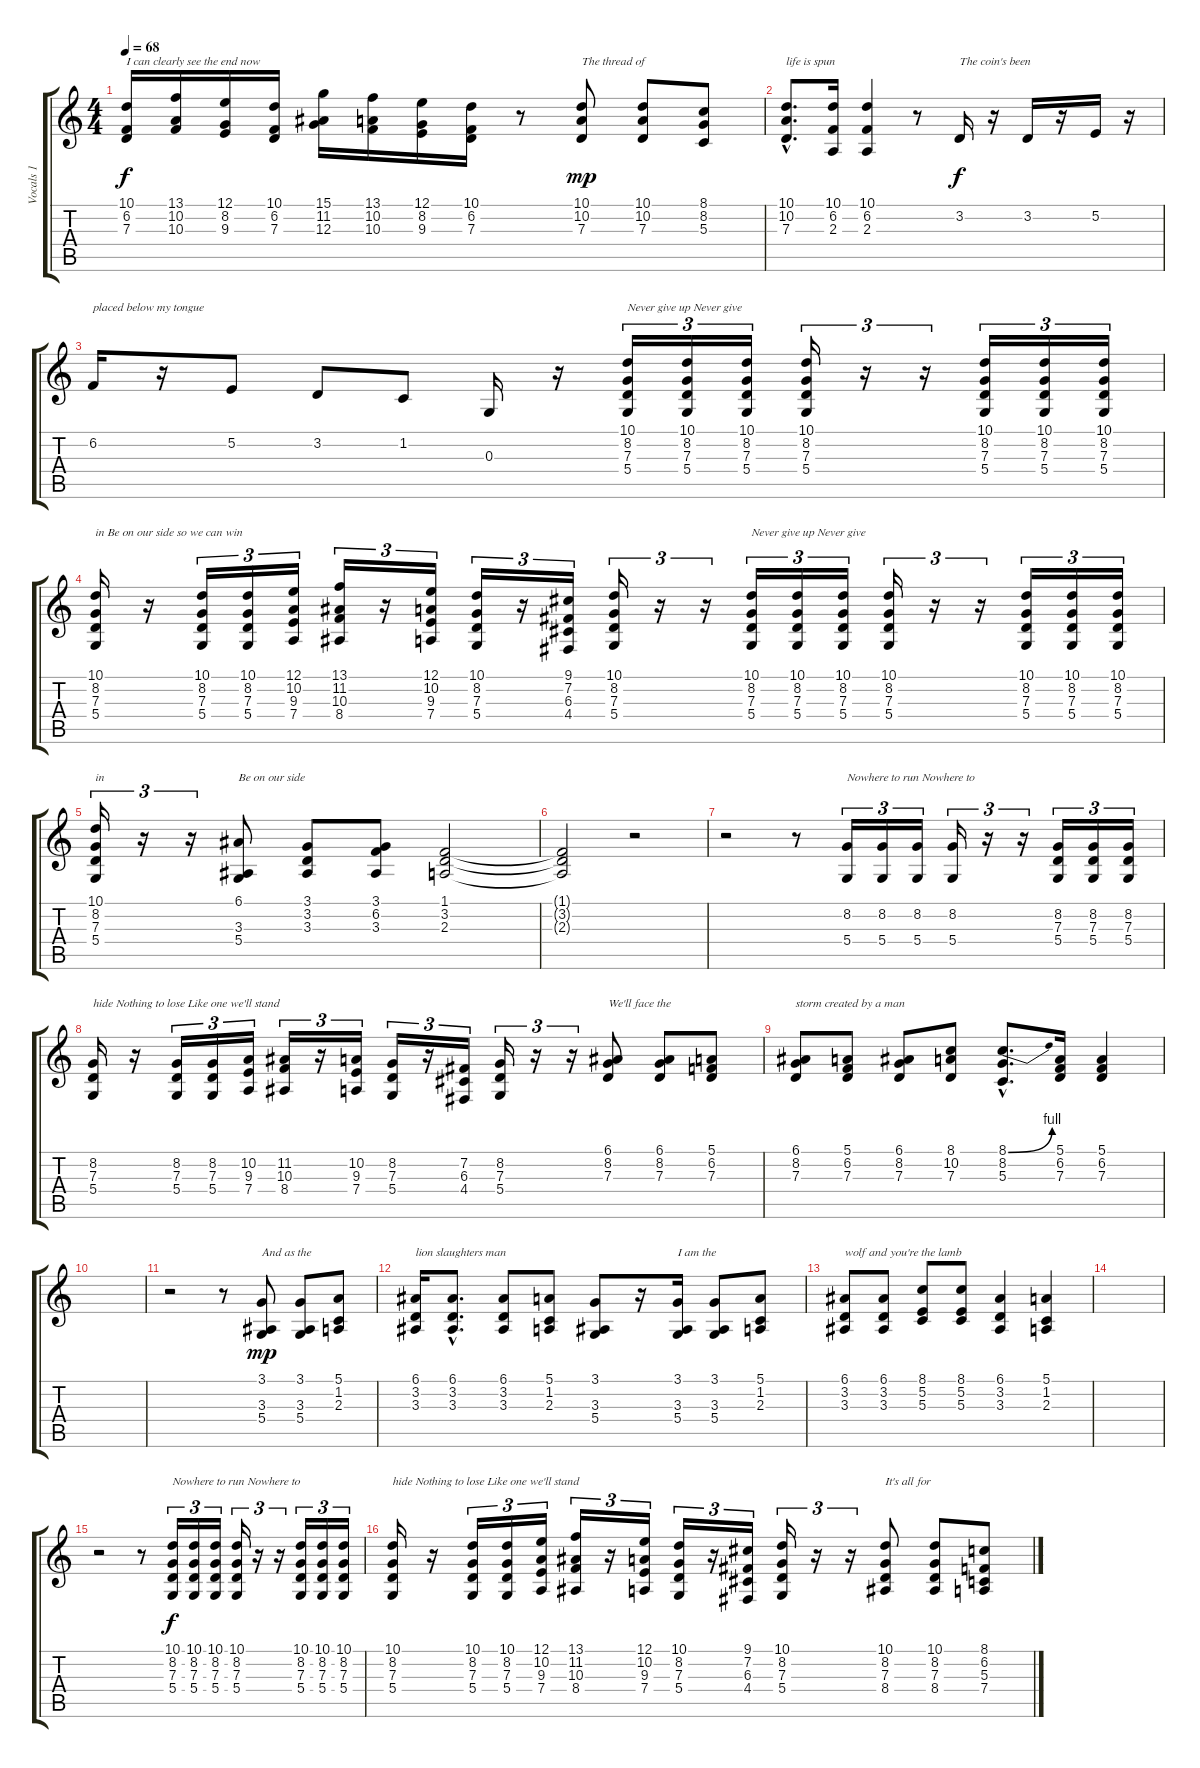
\track ("Vocals 1" "Vocals 1") {instrument frenchhorn}
\staff {score tabs}
\tuning (E4 B3 G3 D3 A2 E2) {hide}
\ts (4 4)
\tempo 68
\clef g2
\ks c
(10.1 6.2 7.3).16{txt "I can clearly see the end now" dy f} (13.1 10.2 10.3).16 (12.1 8.2 9.3).16 (10.1 6.2 7.3).16 (15.1 11.2 12.3).16 (13.1 10.2 10.3).16 (12.1 8.2 9.3).16 (10.1 6.2 7.3).16 r.8 (10.1 10.2 7.3).8{txt "The thread of" dy mp} (10.1 10.2 7.3).8 (8.1 8.2 5.3).8 |
(10.1{hac} 10.2{hac} 7.3{hac}).8{d txt "life is spun"} (10.1 6.2 2.3).16 (10.1 6.2 2.3).4 r.8 3.2.16{txt "The coin's been" dy f} r.16 3.2.16 r.16 5.2.16 r.16 |
\section ("" "")
6.2.16{txt "placed below my tongue"} r.16 5.2.8 3.2.8 1.2.8 0.3.16 r.16 (10.1 8.2 7.3 5.4).16{tu (3 2) txt "Never give up Never give"} (10.1 8.2 7.3 5.4).16{tu (3 2)} (10.1 8.2 7.3 5.4).16{tu (3 2)} (10.1 8.2 7.3 5.4).16{tu (3 2)} r.16{tu (3 2)} r.16{tu (3 2)} (10.1 8.2 7.3 5.4).16{tu (3 2)} (10.1 8.2 7.3 5.4).16{tu (3 2)} (10.1 8.2 7.3 5.4).16{tu (3 2)} |
(10.1 8.2 7.3 5.4).16{txt "in Be on our side so we can win"} r.16 (10.1 8.2 7.3 5.4).16{tu (3 2)} (10.1 8.2 7.3 5.4).16{tu (3 2)} (12.1 10.2 9.3 7.4).16{tu (3 2)} (13.1 11.2 10.3 8.4).16{tu (3 2)} r.16{tu (3 2)} (12.1 10.2 9.3 7.4).16{tu (3 2)} (10.1 8.2 7.3 5.4).16{tu (3 2)} r.16{tu (3 2)} (9.1 7.2 6.3 4.4).16{tu (3 2)} (10.1 8.2 7.3 5.4).16{tu (3 2)} r.16{tu (3 2)} r.16{tu (3 2)} (10.1 8.2 7.3 5.4).16{tu (3 2) txt "Never give up Never give"} (10.1 8.2 7.3 5.4).16{tu (3 2)} (10.1 8.2 7.3 5.4).16{tu (3 2)} (10.1 8.2 7.3 5.4).16{tu (3 2)} r.16{tu (3 2)} r.16{tu (3 2)} (10.1 8.2 7.3 5.4).16{tu (3 2)} (10.1 8.2 7.3 5.4).16{tu (3 2)} (10.1 8.2 7.3 5.4).16{tu (3 2)} |
(10.1 8.2 7.3 5.4).16{tu (3 2) txt "in"} r.16{tu (3 2)} r.16{tu (3 2)} (6.1 3.3 5.4).8{txt "Be on our side"} (3.1 3.2 3.3).8 (3.1 6.2 3.3).8 (1.1 3.2 2.3).2 |
(1.1{t} 3.2{t} 2.3{t}).2 r.2 |
r.2 r.8 (8.2 5.4).16{tu (3 2) txt "Nowhere to run Nowhere to"} (8.2 5.4).16{tu (3 2)} (8.2 5.4).16{tu (3 2)} (8.2 5.4).16{tu (3 2)} r.16{tu (3 2)} r.16{tu (3 2)} (8.2 7.3 5.4).16{tu (3 2)} (8.2 7.3 5.4).16{tu (3 2)} (8.2 7.3 5.4).16{tu (3 2)} |
(8.2 7.3 5.4).16{txt "hide Nothing to lose Like one we'll stand"} r.16 (8.2 7.3 5.4).16{tu (3 2)} (8.2 7.3 5.4).16{tu (3 2)} (10.2 9.3 7.4).16{tu (3 2)} (11.2 10.3 8.4).16{tu (3 2)} r.16{tu (3 2)} (10.2 9.3 7.4).16{tu (3 2)} (8.2 7.3 5.4).16{tu (3 2)} r.16{tu (3 2)} (7.2 6.3 4.4).16{tu (3 2)} (8.2 7.3 5.4).16{tu (3 2)} r.16{tu (3 2)} r.16{tu (3 2)} (6.1 8.2 7.3).8{txt "We'll face the"} (6.1 8.2 7.3).8 (5.1 6.2 7.3).8 |
(6.1 8.2 7.3).8{txt "storm created by a man"} (5.1 6.2 7.3).8 (6.1 8.2 7.3).8 (8.1 10.2 7.3).8 (8.1{be (bend 0 0 60 4) hac} 8.2{hac} 5.3{hac}).8{d} (5.1 6.2 7.3).16 (5.1 6.2 7.3).4 |
|
r.2 r.8 (3.1 3.3 5.4).8{txt "And as the" dy mp} (3.1 3.3 5.4).8 (5.1 1.2 2.3).8 |
(6.1 3.2 3.3).16{txt "lion slaughters man"} (6.1{hac} 3.2{hac} 3.3{hac}).8{d} (6.1 3.2 3.3).8 (5.1 1.2 2.3).8 (3.1 3.3 5.4).8 r.16 (3.1 3.3 5.4).16{txt "I am the"} (3.1 3.3 5.4).8 (5.1 1.2 2.3).8 |
(6.1 3.2 3.3).8{txt "wolf and you're the lamb"} (6.1 3.2 3.3).8 (8.1 5.2 5.3).8 (8.1 5.2 5.3).8 (6.1 3.2 3.3).4 (5.1 1.2 2.3).4 |
|
r.2 r.8 (10.1 8.2 7.3 5.4).16{tu (3 2) txt "Nowhere to run Nowhere to" dy f} (10.1 8.2 7.3 5.4).16{tu (3 2)} (10.1 8.2 7.3 5.4).16{tu (3 2)} (10.1 8.2 7.3 5.4).16{tu (3 2)} r.16{tu (3 2)} r.16{tu (3 2)} (10.1 8.2 7.3 5.4).16{tu (3 2)} (10.1 8.2 7.3 5.4).16{tu (3 2)} (10.1 8.2 7.3 5.4).16{tu (3 2)} |
(10.1 8.2 7.3 5.4).16{txt "hide Nothing to lose Like one we'll stand"} r.16 (10.1 8.2 7.3 5.4).16{tu (3 2)} (10.1 8.2 7.3 5.4).16{tu (3 2)} (12.1 10.2 9.3 7.4).16{tu (3 2)} (13.1 11.2 10.3 8.4).16{tu (3 2)} r.16{tu (3 2)} (12.1 10.2 9.3 7.4).16{tu (3 2)} (10.1 8.2 7.3 5.4).16{tu (3 2)} r.16{tu (3 2)} (9.1 7.2 6.3 4.4).16{tu (3 2)} (10.1 8.2 7.3 5.4).16{tu (3 2)} r.16{tu (3 2)} r.16{tu (3 2)} (10.1 8.2 7.3 8.4).8{txt "It's all for"} (10.1 8.2 7.3 8.4).8 (8.1 6.2 5.3 7.4).8
